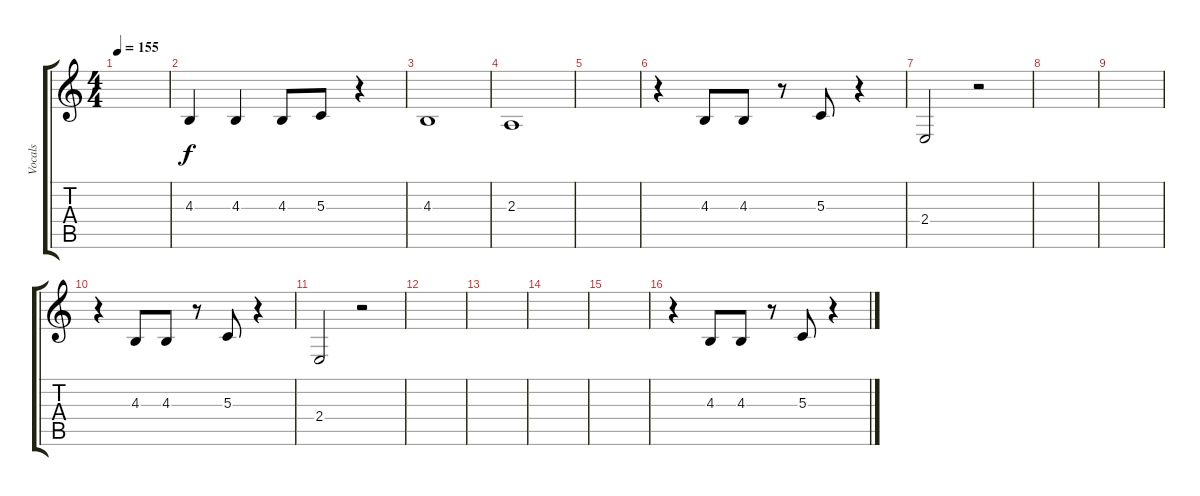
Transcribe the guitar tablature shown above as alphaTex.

\track ("Vocals" "Vocals") {instrument synthbrass1}
\staff {score tabs}
\tuning (E4 B3 G3 D3 A2 E2) {hide}
\ts (4 4)
\tempo 155
\clef g2
\ks c
|
4.3.4 4.3.4 4.3.8 5.3.8 r.4 |
4.3.1 |
2.3.1 |
|
r.4 4.3.8 4.3.8 r.8 5.3.8 r.4 |
2.4.2 r.2 |
|
|
r.4 4.3.8 4.3.8 r.8 5.3.8 r.4 |
2.4.2 r.2 |
|
|
|
|
r.4 4.3.8 4.3.8 r.8 5.3.8 r.4
